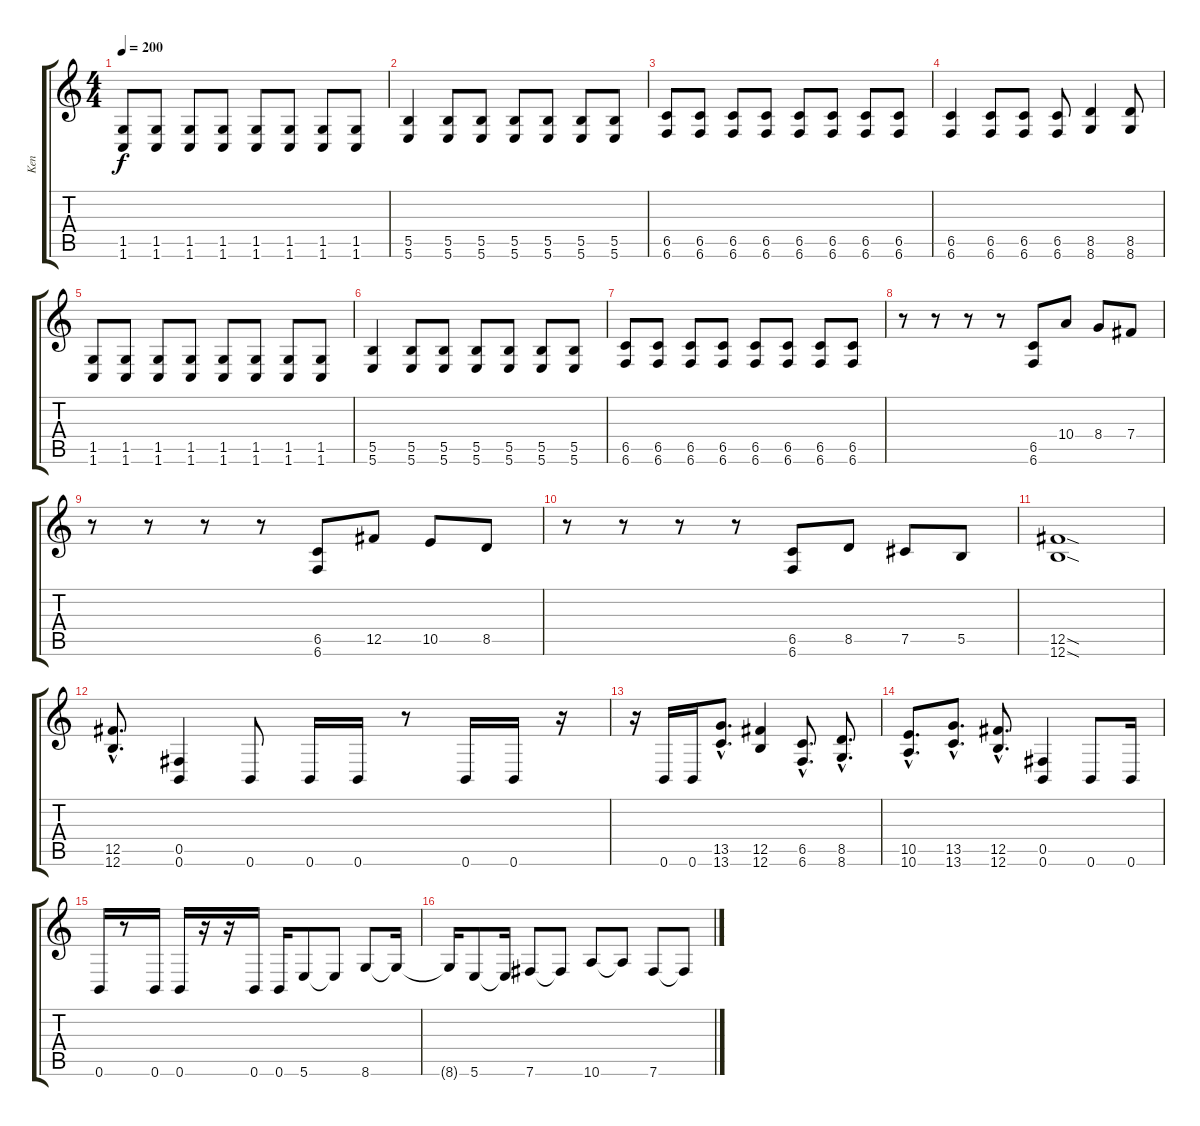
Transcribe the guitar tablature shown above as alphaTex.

\track ("Ken" "Ken") {instrument distortionguitar}
\staff {score tabs}
\tuning (Db4 Ab3 E3 B2 Gb2 B1) {hide}
\ts (4 4)
\tempo 200
\clef g2
\ks c
(1.5 1.6).8{dy f} (1.5 1.6).8 (1.5 1.6).8 (1.5 1.6).8 (1.5 1.6).8 (1.5 1.6).8 (1.5 1.6).8 (1.5 1.6).8 |
(5.5 5.6).4 (5.5 5.6).8 (5.5 5.6).8 (5.5 5.6).8 (5.5 5.6).8 (5.5 5.6).8 (5.5 5.6).8 |
(6.5 6.6).8 (6.5 6.6).8 (6.5 6.6).8 (6.5 6.6).8 (6.5 6.6).8 (6.5 6.6).8 (6.5 6.6).8 (6.5 6.6).8 |
(6.5 6.6).4 (6.5 6.6).8 (6.5 6.6).8 (6.5 6.6).8 (8.5 8.6).4 (8.5 8.6).8 |
(1.5 1.6).8 (1.5 1.6).8 (1.5 1.6).8 (1.5 1.6).8 (1.5 1.6).8 (1.5 1.6).8 (1.5 1.6).8 (1.5 1.6).8 |
(5.5 5.6).4 (5.5 5.6).8 (5.5 5.6).8 (5.5 5.6).8 (5.5 5.6).8 (5.5 5.6).8 (5.5 5.6).8 |
(6.5 6.6).8 (6.5 6.6).8 (6.5 6.6).8 (6.5 6.6).8 (6.5 6.6).8 (6.5 6.6).8 (6.5 6.6).8 (6.5 6.6).8 |
r.8 r.8 r.8 r.8 (6.5 6.6).8 10.4.8 8.4.8 7.4.8 |
r.8 r.8 r.8 r.8 (6.5 6.6).8 12.5.8 10.5.8 8.5.8 |
r.8 r.8 r.8 r.8 (6.5 6.6).8 8.5.8 7.5.8 5.5.8 |
(12.5{sod} 12.6{sod}).1 |
(12.5{hac} 12.6{hac}).8{d} (0.5 0.6).4 0.6.8 0.6.16 0.6.16 r.8 0.6.16 0.6.16 r.16 |
r.16 0.6.16 0.6.16 (13.5{hac} 13.6{hac}).8{d} (12.5 12.6).4 (6.5{hac} 6.6{hac}).8{d} (8.5{hac} 8.6{hac}).8{d} |
(10.5{hac} 10.6{hac}).8{d} (13.5{hac} 13.6{hac}).8{d} (12.5{hac} 12.6{hac}).8{d} (0.5 0.6).4 0.6.8 0.6.16 |
0.6.16 r.8 0.6.16 0.6.16 r.16 r.16 0.6.16 0.6.16 5.6.8 5.6{t}.8 8.6.8 8.6{t}.16 |
8.6{t}.16 5.6.8 5.6{t}.16 7.6.8 7.6{t}.8 10.6.8 10.6{t}.8 7.6.8 7.6{t}.8
